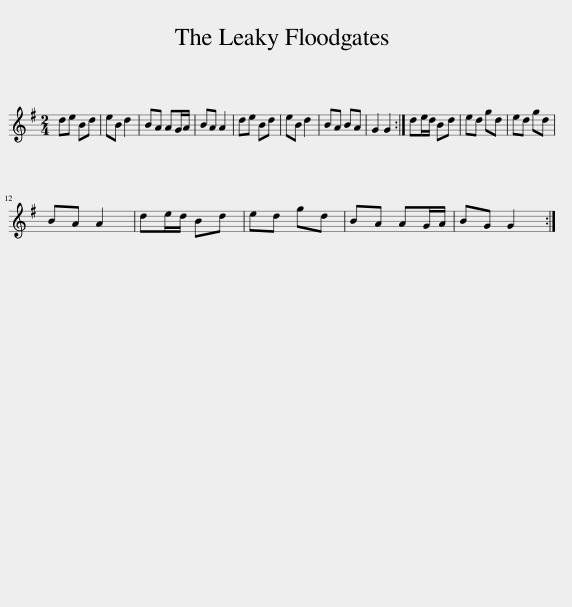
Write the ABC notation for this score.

X:1
L:1/8
M:2/4
I:linebreak $
K:G
V:1 treble
V:1
 de Bd | eB d2 | BA AG/A/ | BA A2 | de Bd | %5
 eB d2 | BA BA | G2 G2 :| de/d/ Bd | ed gd | %10
 ed gd |$ BA A2 | de/d/ Bd | ed gd | BA AG/A/ | %15
 BG G2 :| %16
